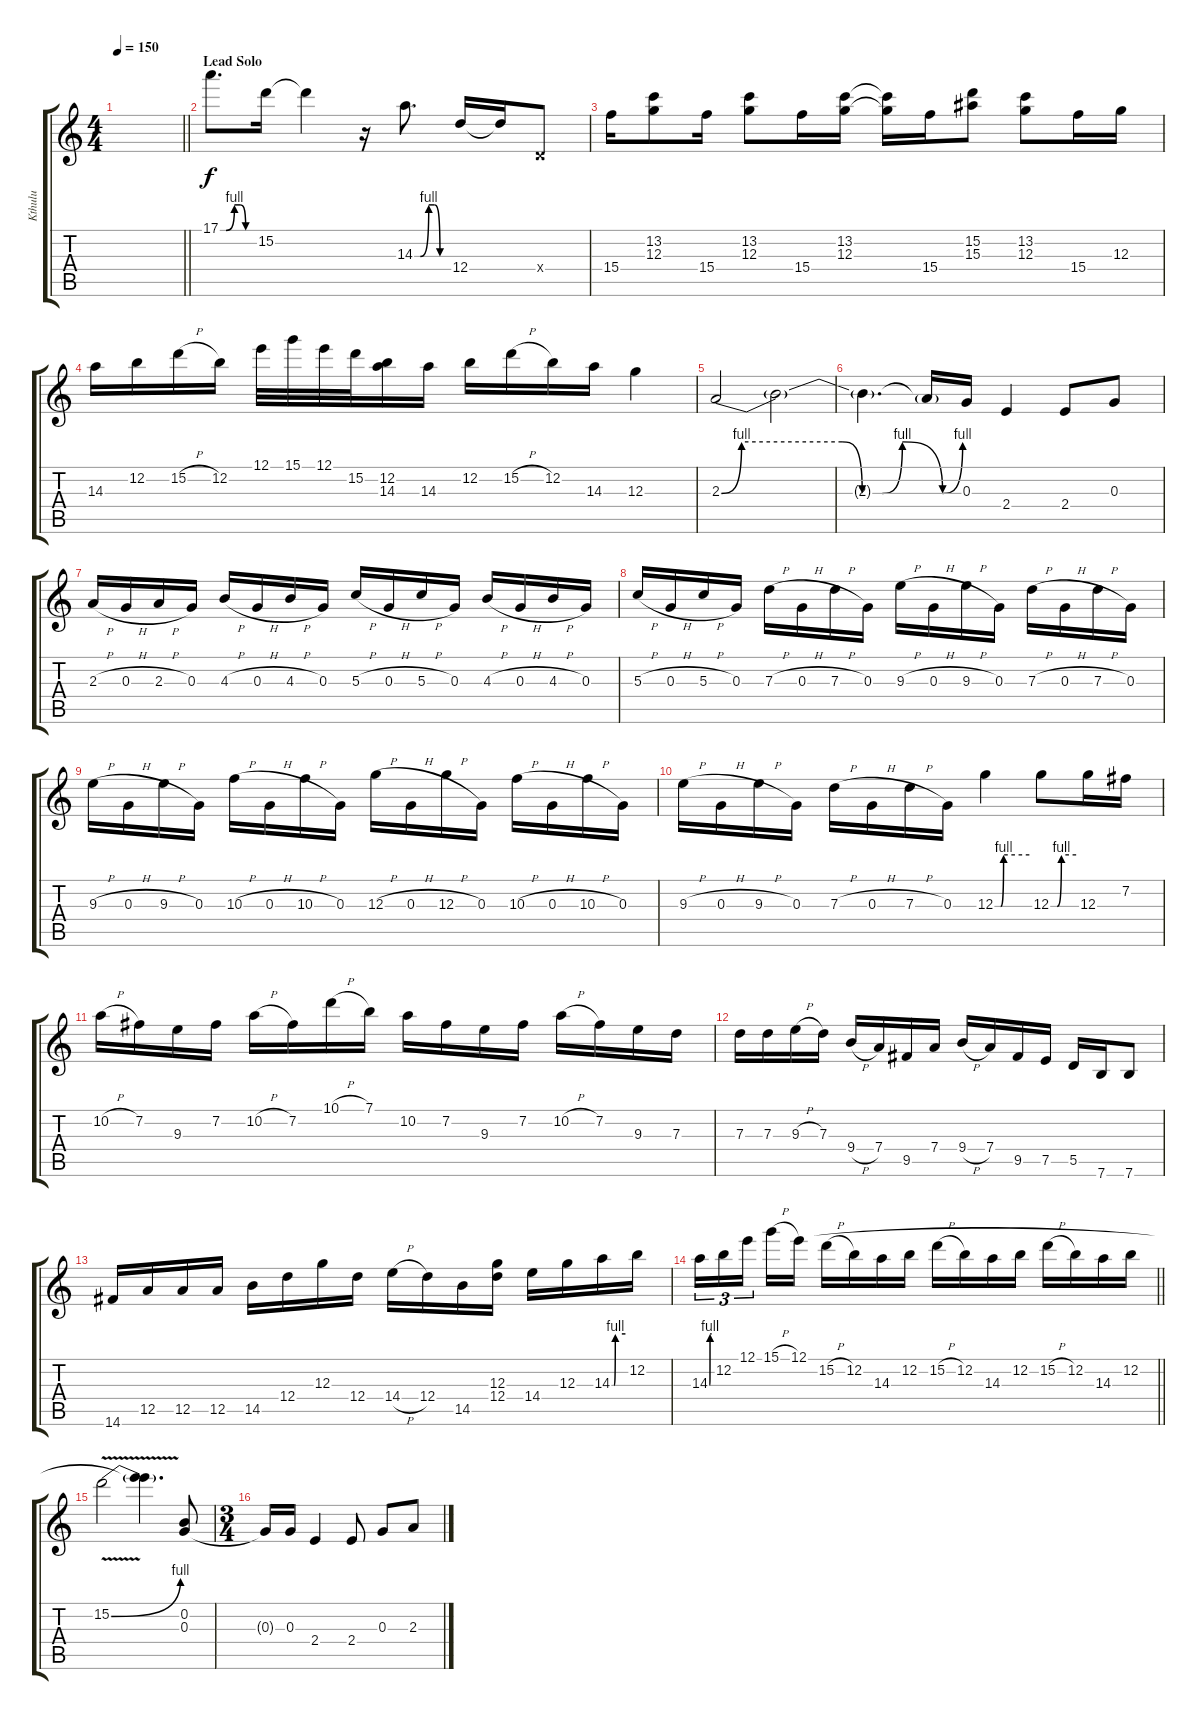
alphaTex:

\track ("Kthulu" "Kthulu") {instrument distortionguitar}
\staff {score tabs}
\tuning (E4 B3 G3 D3 A2 E2) {hide}
\ts (4 4)
\tempo 150
\clef g2
\barLineRight lightlight
\ks c
|
\section ("" "Lead Solo")
17.1{be (custom 0 0 10 0 25 4 35 4 45 0 60 0)}.8{d} 15.2.16 15.2{t}.4 r.16 14.3{be (custom 0 0 10 0 25 4 35 4 45 0 60 0)}.8{d} 12.4.16 12.4{t}.16 0.4{x}.8 |
15.4.16 (13.2 12.3).8 15.4.16 (13.2 12.3).8 15.4.16 (13.2 12.3).16 (13.2{t} 12.3{t}).16 15.4.16 (15.2 15.3).8 (13.2 12.3).8 15.4.16 12.3.16 |
14.3.16 12.2.16 15.2{h}.16 12.2.16 12.1.32 15.1.32 12.1.32 15.2.32 (12.2 14.3).16 14.3.16 12.2.16 15.2{h}.16 12.2.16 14.3.16 12.3.4 |
2.3{be (custom 0 0 5 4 30 4 35 0 40 0 45 4 55 0 60 4)}.2 2.3{t}.2 |
2.3{t}.4{d} 2.3{t}.16 0.3.16 2.4.4 2.4.8 0.3.8 |
2.3{h}.16 0.3{h}.16 2.3{h}.16 0.3.16 4.3{h}.16 0.3{h}.16 4.3{h}.16 0.3.16 5.3{h}.16 0.3{h}.16 5.3{h}.16 0.3.16 4.3{h}.16 0.3{h}.16 4.3{h}.16 0.3.16 |
5.3{h}.16 0.3{h}.16 5.3{h}.16 0.3.16 7.3{h}.16 0.3{h}.16 7.3{h}.16 0.3.16 9.3{h}.16 0.3{h}.16 9.3{h}.16 0.3.16 7.3{h}.16 0.3{h}.16 7.3{h}.16 0.3.16 |
9.3{h}.16 0.3{h}.16 9.3{h}.16 0.3.16 10.3{h}.16 0.3{h}.16 10.3{h}.16 0.3.16 12.3{h}.16 0.3{h}.16 12.3{h}.16 0.3.16 10.3{h}.16 0.3{h}.16 10.3{h}.16 0.3.16 |
9.3{h}.16 0.3{h}.16 9.3{h}.16 0.3.16 7.3{h}.16 0.3{h}.16 7.3{h}.16 0.3.16 12.3{be (custom 0 0 10 0 15 4 60 4)}.4 12.3{be (custom 0 0 15 0 25 4 60 4)}.8 12.3.16 7.2.16 |
10.2{h}.16 7.2.16 9.3.16 7.2.16 10.2{h}.16 7.2.16 10.1{h}.16 7.1.16 10.2.16 7.2.16 9.3.16 7.2.16 10.2{h}.16 7.2.16 9.3.16 7.3.16 |
7.3.16 7.3.16 9.3{h}.16 7.3.16 9.4{h}.16 7.4.16 9.5.16 7.4.16 9.4{h}.16 7.4.16 9.5.16 7.5.16 5.5.16 7.6.16 7.6.8 |
14.6.16 12.5.16 12.5.16 12.5.16 14.5.16 12.4.16 12.3.16 12.4.16 14.4{h}.16 12.4.16 14.5.16 (12.3 12.4).16 14.4.16 12.3.16 14.3{be (custom 0 0 10 0 15 4 60 4)}.16 12.2.16 |
\barLineRight lightlight
14.3{be (custom 0 0 10 0 15 4 60 4)}.16{tu (3 2)} 12.2.16{tu (3 2)} 12.1.16{tu (3 2) beam splitsecondary} 15.1{h}.16 12.1.16 15.2{h}.16 12.2.16 14.3.16 12.2.16 15.2{h}.16 12.2.16 14.3.16 12.2.16 15.2{h}.16 12.2.16 14.3.16 12.2.16 |
15.2{be (bend 0 0 60 4) v}.2 (12.1{t} 15.2{t}).4{d} (0.2 0.3).8 |
\ts (3 4)
0.3{t}.16 0.3.16 2.4.4 2.4.8 0.3.8 2.3.8
